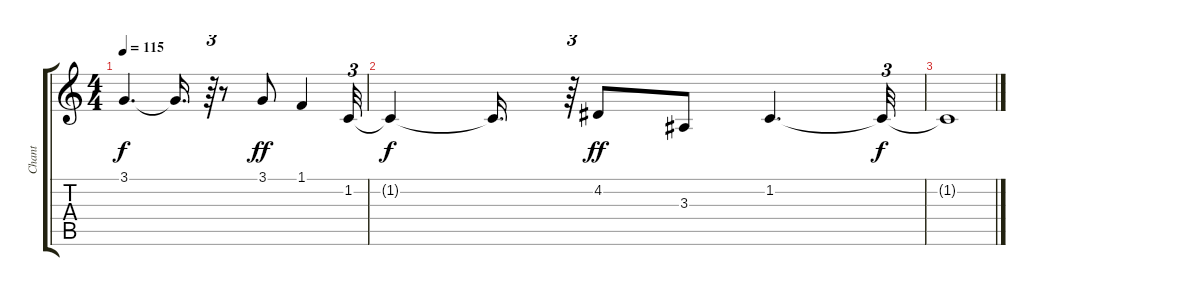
\track ("Chant" "Chant") {instrument violin}
\staff {score tabs}
\tuning (E4 B3 G3 D3 A2 E2) {hide}
\ts (4 4)
\tempo 115
\clef g2
\ks c
3.1{t}.4{d dy f} 3.1{t}.16{d} r.64{tu (3 2)} r.8 3.1.8{dy ff volume 11} 1.1.4 1.2.32{tu (3 2)} |
1.2{t}.4{dy f} 1.2{t}.16{d} r.64{tu (3 2)} 4.2.8{dy ff volume 11} 3.3.8 1.2.4{d} 1.2{t}.32{tu (3 2) dy f} |
1.2{t}.1
